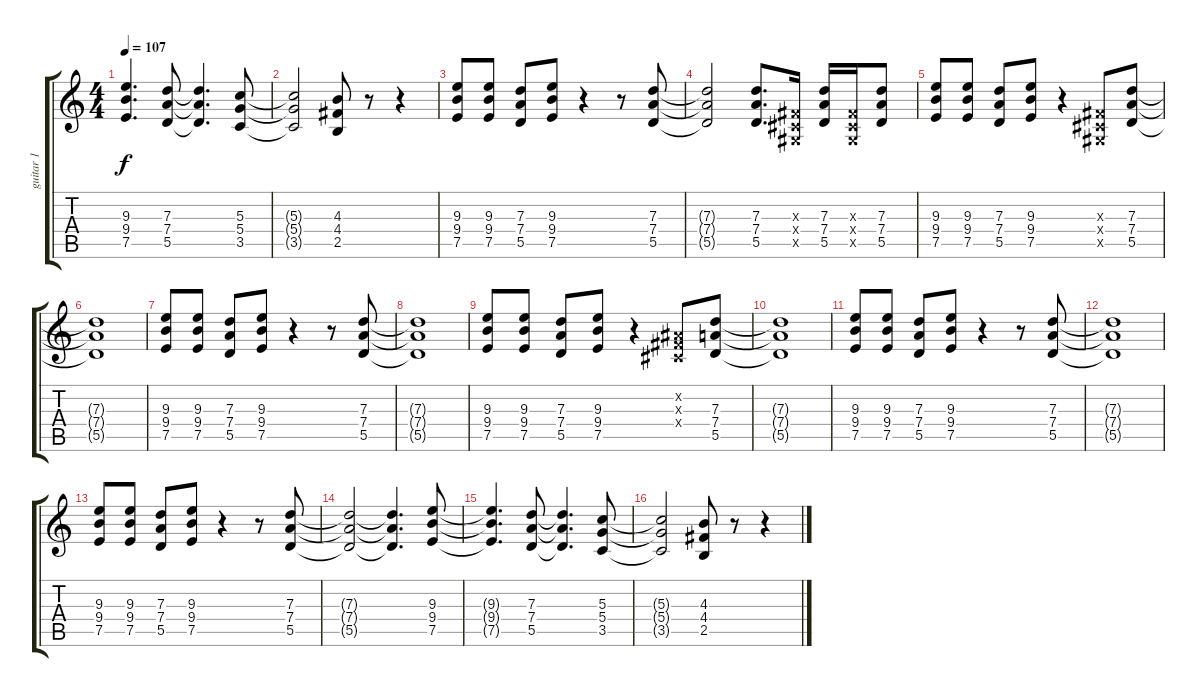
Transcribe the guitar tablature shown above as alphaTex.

\track ("guitar 1" "guitar 1") {instrument overdrivenguitar}
\staff {score tabs}
\tuning (E4 B3 G3 D3 A2 E2) {hide}
\ts (4 4)
\tempo 107
\clef g2
\ks c
(9.3{t} 9.4{t} 7.5{t}).4{d dy f} (7.3 7.4 5.5).8 (7.3{t} 7.4{t} 5.5{t}).4{d} (5.3 5.4 3.5).8 |
(5.3{t} 5.4{t} 3.5{t}).2 (4.3 4.4 2.5).8 r.8 r.4 |
(9.3 9.4 7.5).8 (9.3 9.4 7.5).8 (7.3 7.4 5.5).8 (9.3 9.4 7.5).8 r.4 r.8 (7.3 7.4 5.5).8 |
(7.3{t} 7.4{t} 5.5{t}).2 (7.3 7.4 5.5).8{d} (-1.3{x} -1.4{x} -1.5{x}).16 (7.3 7.4 5.5).16 (-1.3{x} -1.4{x} -1.5{x}).16 (7.3 7.4 5.5).8 |
(9.3 9.4 7.5).8 (9.3 9.4 7.5).8 (7.3 7.4 5.5).8 (9.3 9.4 7.5).8 r.4 (-1.3{x} -1.4{x} -1.5{x}).8 (7.3 7.4 5.5).8 |
(7.3{t} 7.4{t} 5.5{t}).1 |
(9.3 9.4 7.5).8 (9.3 9.4 7.5).8 (7.3 7.4 5.5).8 (9.3 9.4 7.5).8 r.4 r.8 (7.3 7.4 5.5).8 |
(7.3{t} 7.4{t} 5.5{t}).1 |
(9.3 9.4 7.5).8 (9.3 9.4 7.5).8 (7.3 7.4 5.5).8 (9.3 9.4 7.5).8 r.4 (-1.2{x} -1.3{x} -1.4{x}).8 (7.3 7.4 5.5).8 |
(7.3{t} 7.4{t} 5.5{t}).1 |
(9.3 9.4 7.5).8 (9.3 9.4 7.5).8 (7.3 7.4 5.5).8 (9.3 9.4 7.5).8 r.4 r.8 (7.3 7.4 5.5).8 |
(7.3{t} 7.4{t} 5.5{t}).1 |
(9.3 9.4 7.5).8 (9.3 9.4 7.5).8 (7.3 7.4 5.5).8 (9.3 9.4 7.5).8 r.4 r.8 (7.3 7.4 5.5).8 |
(7.3{t} 7.4{t} 5.5{t}).2 (7.3{t} 7.4{t} 5.5{t}).4{d} (9.3 9.4 7.5).8 |
(9.3{t} 9.4{t} 7.5{t}).4{d} (7.3 7.4 5.5).8 (7.3{t} 7.4{t} 5.5{t}).4{d} (5.3 5.4 3.5).8 |
(5.3{t} 5.4{t} 3.5{t}).2 (4.3 4.4 2.5).8 r.8 r.4
